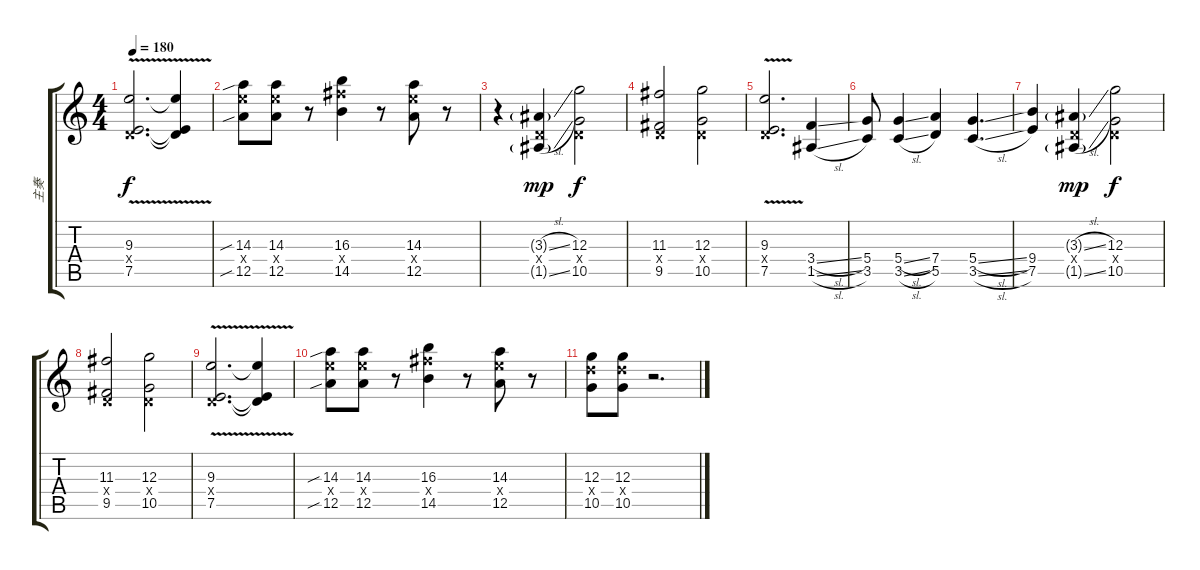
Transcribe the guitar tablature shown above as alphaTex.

\track ("主奏" "主奏") {instrument distortionguitar}
\staff {score tabs}
\tuning (E4 B3 G3 D3 A2 E2) {hide}
\ts (4 4)
\tempo 180
\clef g2
\ks c
(9.3{v} 0.4{x} 7.5).2{d dy f} (9.3{t} 0.4{t} 7.5{t}).4 |
(14.3{sib} 14.4{x} 12.5{sib}).8 (14.3 14.4{x} 12.5).8 r.8 (16.3 16.4{x} 14.5).4 r.8 (14.3 14.4{x} 12.5).8 r.8 |
r.4 (3.3{sl g} 0.4{x} 1.5{sl g}).4{dy mp} (12.3 0.4{x} 10.5).2{dy f} |
(11.3 0.4{x} 9.5).2 (12.3 0.4{x} 10.5).2 |
(9.3{v} 0.4{x} 7.5).2{d} (3.4{sl} 1.5{sl}).4 |
(5.4 3.5).8 (5.4{sl} 3.5{sl}).4 (7.4 5.5).4 (5.4{sl} 3.5{sl}).4{d} |
(9.4 7.5).4 (3.3{sl g} 0.4{x} 1.5{sl g}).4{dy mp} (12.3 0.4{x} 10.5).2{dy f} |
(11.3 0.4{x} 9.5).2 (12.3 0.4{x} 10.5).2 |
(9.3{v} 0.4{x} 7.5).2{d} (9.3{t} 0.4{t} 7.5{t}).4 |
(14.3{sib} 14.4{x} 12.5{sib}).8 (14.3 14.4{x} 12.5).8 r.8 (16.3 16.4{x} 14.5).4 r.8 (14.3 14.4{x} 12.5).8 r.8 |
(12.3 12.4{x} 10.5).8 (12.3 12.4{x} 10.5).8 r.2{d}
